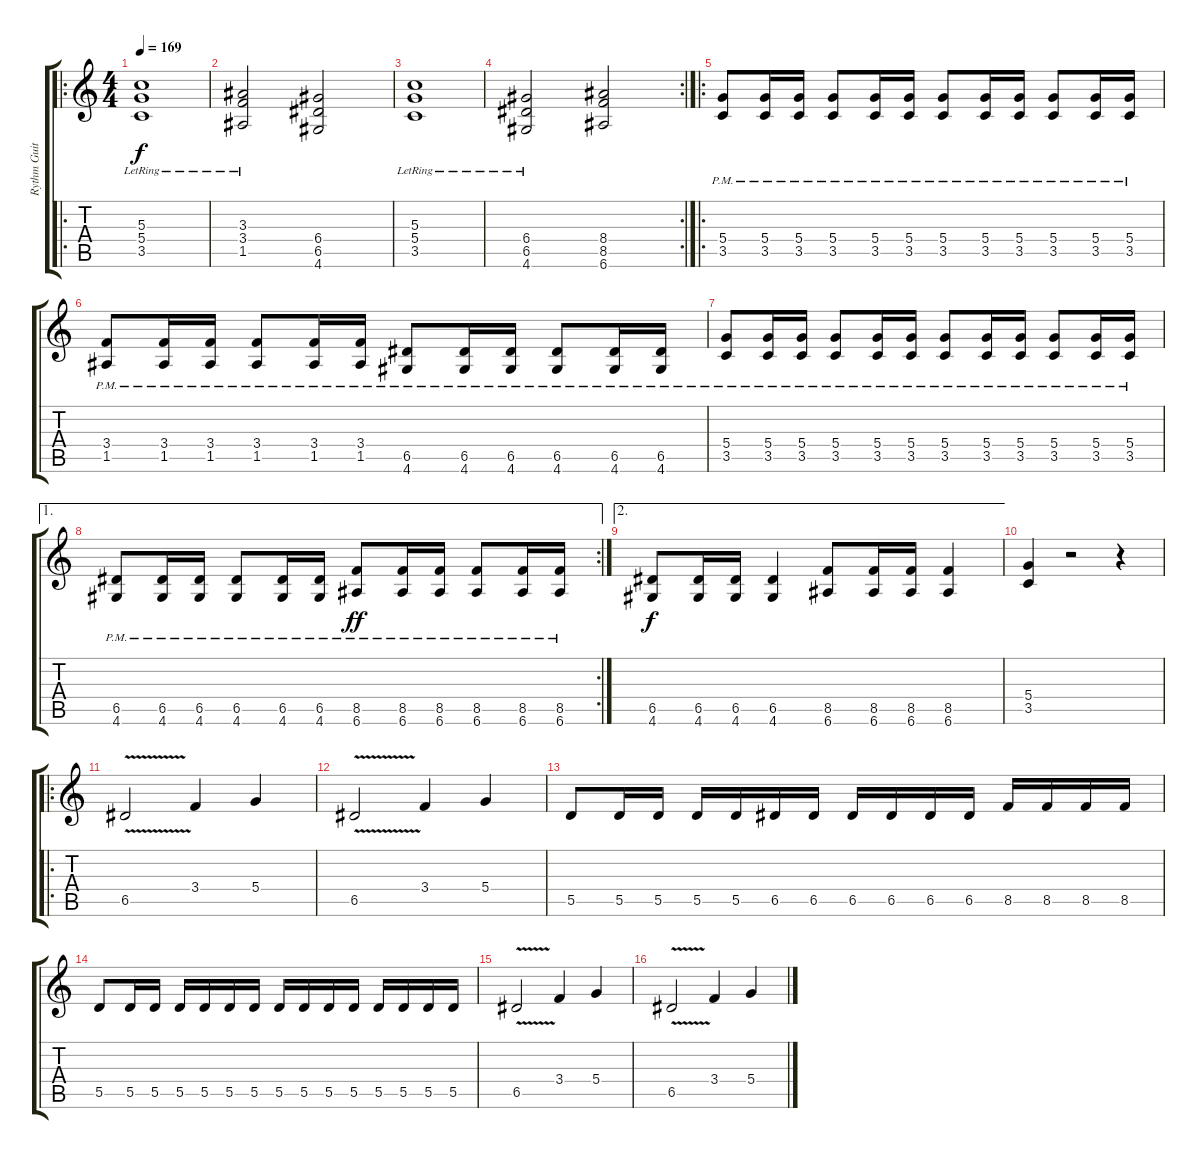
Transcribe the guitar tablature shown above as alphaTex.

\track ("Rythm Guitar" "Rythm Guit") {instrument distortionguitar}
\staff {score tabs}
\tuning (E4 B3 G3 D3 A2 E2) {hide}
\ro
\ts (4 4)
\tempo 169
\clef g2
\ks c
(5.3{lr} 5.4{lr} 3.5{lr}).1{dy f} |
(3.3 3.4 1.5{lr}).2 (6.4 6.5 4.6).2 |
(5.3{lr} 5.4 3.5).1 |
\rc 2
(6.4{lr} 6.5{lr} 4.6{lr}).2 (8.4 8.5 6.6).2 |
\ro
(5.4{pm} 3.5{pm}).8 (5.4{pm} 3.5{pm}).16 (5.4{pm} 3.5{pm}).16 (5.4{pm} 3.5{pm}).8 (5.4{pm} 3.5{pm}).16 (5.4{pm} 3.5{pm}).16 (5.4{pm} 3.5{pm}).8 (5.4{pm} 3.5{pm}).16 (5.4{pm} 3.5{pm}).16 (5.4{pm} 3.5{pm}).8 (5.4{pm} 3.5{pm}).16 (5.4{pm} 3.5{pm}).16 |
(3.4{pm} 1.5{pm}).8 (3.4{pm} 1.5{pm}).16 (3.4{pm} 1.5{pm}).16 (3.4{pm} 1.5{pm}).8 (3.4{pm} 1.5{pm}).16 (3.4{pm} 1.5{pm}).16 (6.5{pm} 4.6{pm}).8 (6.5{pm} 4.6{pm}).16 (6.5{pm} 4.6{pm}).16 (6.5{pm} 4.6{pm}).8 (6.5{pm} 4.6{pm}).16 (6.5{pm} 4.6{pm}).16 |
(5.4{pm} 3.5{pm}).8 (5.4{pm} 3.5{pm}).16 (5.4{pm} 3.5{pm}).16 (5.4{pm} 3.5{pm}).8 (5.4{pm} 3.5{pm}).16 (5.4{pm} 3.5{pm}).16 (5.4{pm} 3.5{pm}).8 (5.4{pm} 3.5{pm}).16 (5.4{pm} 3.5{pm}).16 (5.4{pm} 3.5{pm}).8 (5.4{pm} 3.5{pm}).16 (5.4{pm} 3.5{pm}).16 |
\ae 1
\rc 2
(6.5{pm} 4.6{pm}).8 (6.5{pm} 4.6{pm}).16 (6.5{pm} 4.6{pm}).16 (6.5{pm} 4.6{pm}).8 (6.5{pm} 4.6{pm}).16 (6.5{pm} 4.6{pm}).16 (8.5{pm} 6.6{pm}).8{dy ff} (8.5{pm} 6.6{pm}).16 (8.5{pm} 6.6{pm}).16 (8.5{pm} 6.6{pm}).8 (8.5{pm} 6.6{pm}).16 (8.5{pm} 6.6{pm}).16 |
\ae 2
(6.5 4.6).8{dy f} (6.5 4.6).16 (6.5 4.6).16 (6.5 4.6).4 (8.5 6.6).8 (8.5 6.6).16 (8.5 6.6).16 (8.5 6.6).4 |
(5.4 3.5).4 r.2 r.4 |
\ro
6.5{v}.2 3.4.4 5.4.4 |
6.5{v}.2 3.4.4 5.4.4 |
5.5.8 5.5.16 5.5.16 5.5.16 5.5.16 6.5.16 6.5.16 6.5.16 6.5.16 6.5.16 6.5.16 8.5.16 8.5.16 8.5.16 8.5.16 |
5.5.8 5.5.16 5.5.16 5.5.16 5.5.16 5.5.16 5.5.16 5.5.16 5.5.16 5.5.16 5.5.16 5.5.16 5.5.16 5.5.16 5.5.16 |
6.5{v}.2 3.4.4 5.4.4 |
6.5{v}.2 3.4.4 5.4.4
